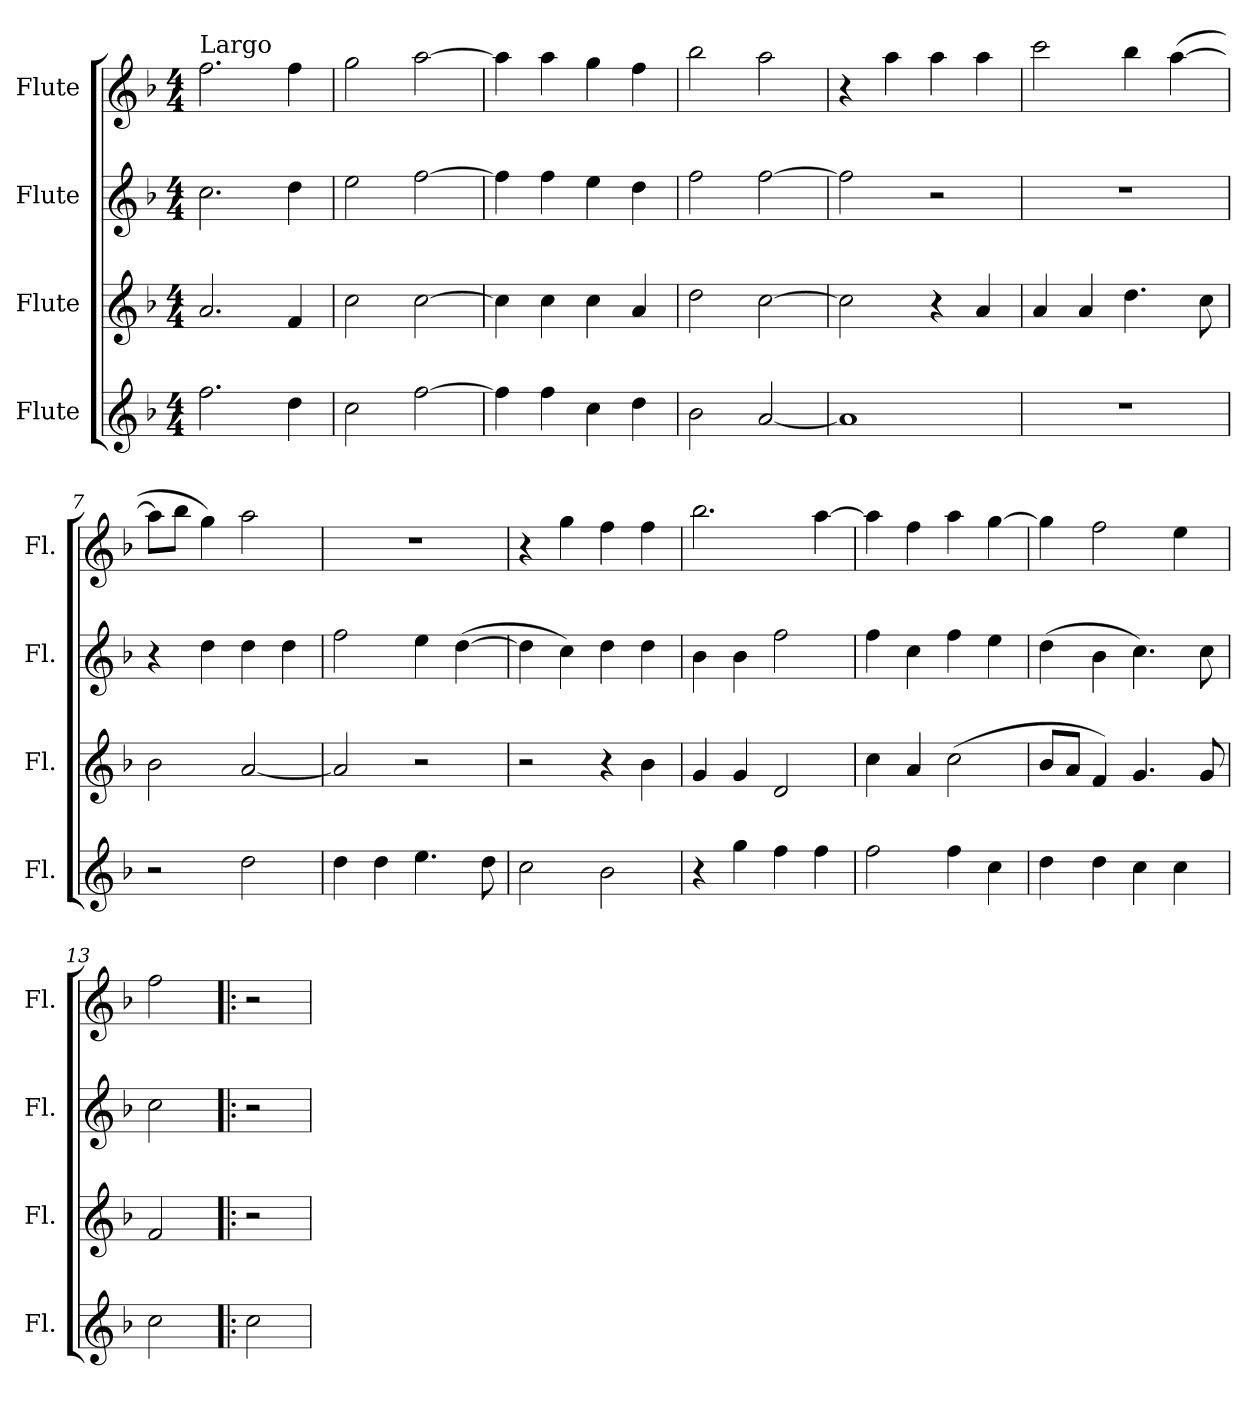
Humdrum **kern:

**kern	**kern	**kern	**kern
*part4	*part3	*part2	*part1
*staff4	*staff3	*staff2	*staff1
*I"Flute	*I"Flute	*I"Flute	*I"Flute
*I'Fl.	*I'Fl.	*I'Fl.	*I'Fl.
*clefG2	*clefG2	*clefG2	*clefG2
*k[b-]	*k[b-]	*k[b-]	*k[b-]
*F:	*F:	*F:	*F:
*M4/4	*M4/4	*M4/4	*M4/4
=1	=1	=1	=1
!	!	!	!LO:TX:a:t=Largo
2.ff\	2.a/	2.cc\	2.ff\
4dd\	4f/	4dd\	4ff\
=2	=2	=2	=2
2cc\	2cc\	2ee\	2gg\
[2ff\	[2cc\	[2ff\	[2aa\
=3	=3	=3	=3
4ff\]	4cc\]	4ff\]	4aa\]
4ff\	4cc\	4ff\	4aa\
4cc\	4cc\	4ee\	4gg\
4dd\	4a/	4dd\	4ff\
=4	=4	=4	=4
2b-\	2dd\	2ff\	2bb-\
[2a/	[2cc\	[2ff\	2aa\
=5	=5	=5	=5
1a]	2cc\]	2ff\]	4r
.	.	.	4aa\
.	4r	2r	4aa\
.	4a/	.	4aa\
=6	=6	=6	=6
1r	4a/	1r	2ccc\
.	4a/	.	.
.	4.dd\	.	4bb-\
.	.	.	([4aa\
.	8cc\	.	.
=7	=7	=7	=7
2r	2b-\	4r	8aa\L]
.	.	.	8bb-\J
.	.	4dd\	4gg\)
2dd\	[2a/	4dd\	2aa\
.	.	4dd\	.
=8	=8	=8	=8
4dd\	2a/]	2ff\	1r
4dd\	.	.	.
4.ee\	2r	4ee\	.
.	.	([4dd\	.
8dd\	.	.	.
=9	=9	=9	=9
2cc\	2r	4dd\]	4r
.	.	4cc\)	4gg\
2b-\	4r	4dd\	4ff\
.	4b-\	4dd\	4ff\
=10	=10	=10	=10
4r	4g/	4b-\	2.bb-\
4gg\	4g/	4b-\	.
4ff\	2d/	2ff\	.
4ff\	.	.	[4aa\
!!LO:LB:g=z
=11	=11	=11	=11
2ff\	4cc\	4ff\	4aa\]
.	4a/	4cc\	4ff\
4ff\	(2cc\	4ff\	4aa\
4cc\	.	4ee\	[4gg\
=12	=12	=12	=12
4dd\	8b-/L	(4dd\	4gg\]
.	8a/J	.	.
4dd\	4f/)	4b-\	2ff\
4cc\	4.g/	4.cc\)	.
4cc\	.	.	4ee\
.	8g/	8cc\	.
=13	=13	=13	=13
2cc\	2f/	2cc\	2ff\
=14!|:	=14!|:	=14!|:	=14!|:
2cc\	2r	2r	2r
=	=	=	=
*-	*-	*-	*-
